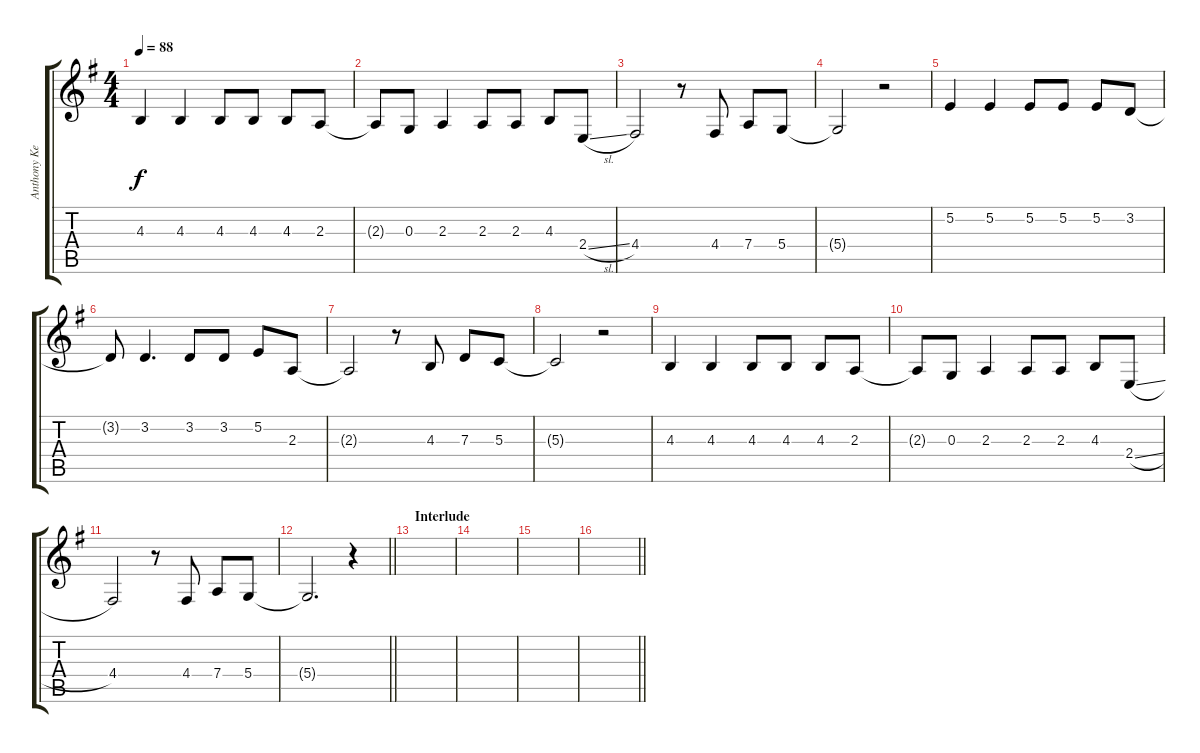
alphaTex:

\track ("Anthony Keidis (Lead Vocals)" "Anthony Ke") {instrument flute}
\staff {score tabs}
\tuning (E4 B3 G3 D3 A2 E2) {hide}
\ts (4 4)
\tempo 88
\clef g2
\ks g
4.3.4{dy f} 4.3.4 4.3.8 4.3.8 4.3.8 2.3.8 |
2.3{t}.8 0.3.8 2.3.4 2.3.8 2.3.8 4.3.8 2.4{sl}.8 |
4.4.2 r.8 4.4.8 7.4.8 5.4.8 |
5.4{t}.2 r.2 |
5.2.4 5.2.4 5.2.8 5.2.8 5.2.8 3.2.8 |
3.2{t}.8 3.2.4{d} 3.2.8 3.2.8 5.2.8 2.3.8 |
2.3{t}.2 r.8 4.3.8 7.3.8 5.3.8 |
5.3{t}.2 r.2 |
4.3.4 4.3.4 4.3.8 4.3.8 4.3.8 2.3.8 |
2.3{t}.8 0.3.8 2.3.4 2.3.8 2.3.8 4.3.8 2.4{sl}.8 |
4.4.2 r.8 4.4.8 7.4.8 5.4.8 |
\barLineRight lightlight
5.4{t}.2{d} r.4 |
\section ("" "Interlude")
|
|
|
\barLineRight lightlight
